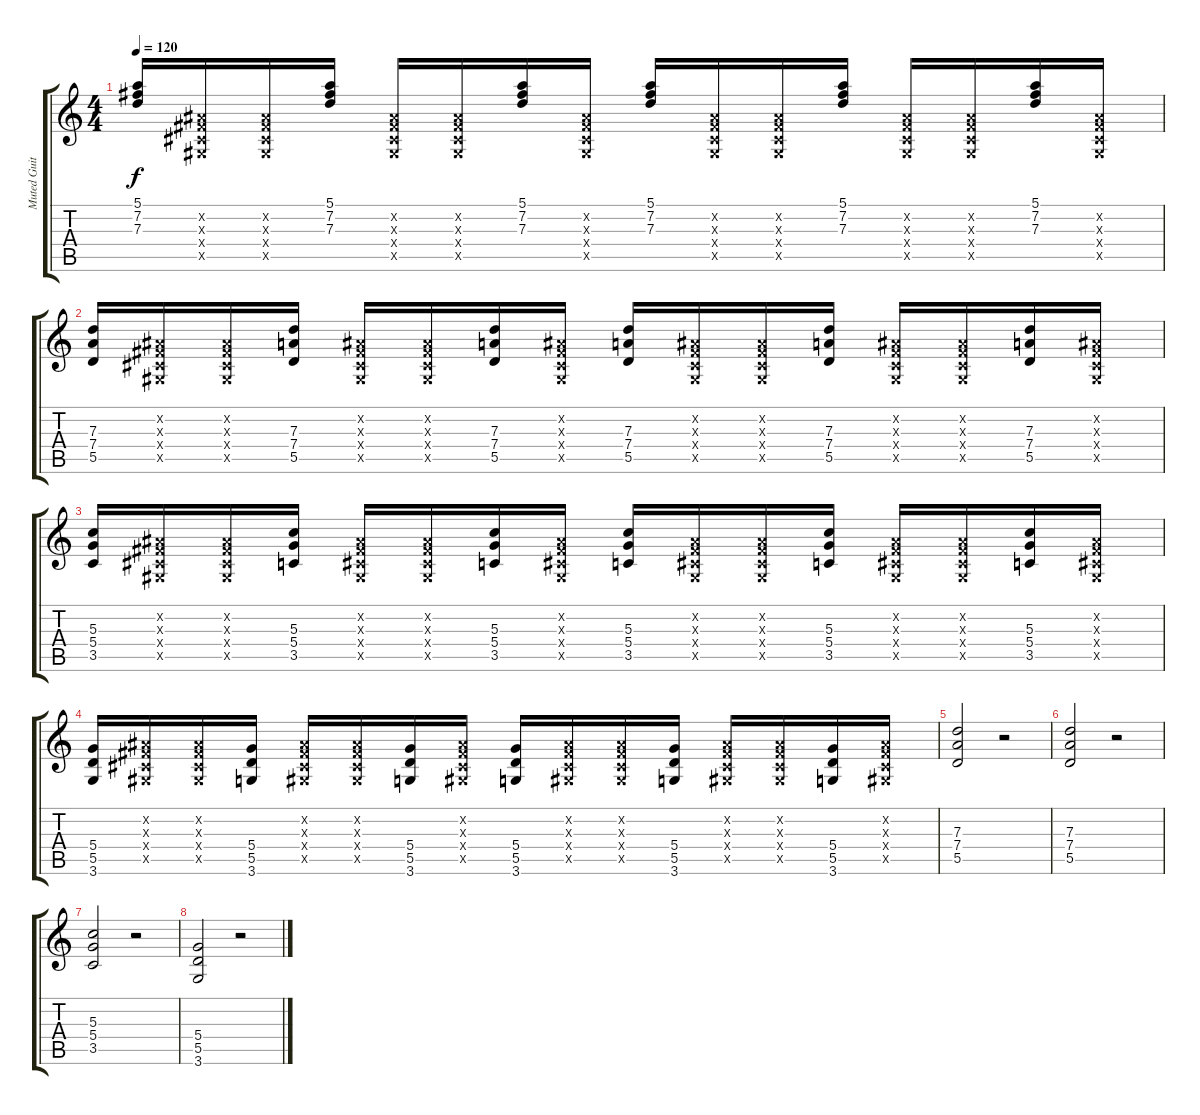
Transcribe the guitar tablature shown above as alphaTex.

\track ("Muted Guitar" "Muted Guit") {instrument overdrivenguitar}
\staff {score tabs}
\tuning (E4 B3 G3 D3 A2 E2) {hide}
\ts (4 4)
\tempo 120
\clef g2
\ks c
(5.1 7.2 7.3).16{dy f} (-1.2{x} -1.3{x} -1.4{x} -1.5{x}).16 (-1.2{x} -1.3{x} -1.4{x} -1.5{x}).16 (5.1 7.2 7.3).16 (-1.2{x} -1.3{x} -1.4{x} -1.5{x}).16 (-1.2{x} -1.3{x} -1.4{x} -1.5{x}).16 (5.1 7.2 7.3).16 (-1.2{x} -1.3{x} -1.4{x} -1.5{x}).16 (5.1 7.2 7.3).16 (-1.2{x} -1.3{x} -1.4{x} -1.5{x}).16 (-1.2{x} -1.3{x} -1.4{x} -1.5{x}).16 (5.1 7.2 7.3).16 (-1.2{x} -1.3{x} -1.4{x} -1.5{x}).16 (-1.2{x} -1.3{x} -1.4{x} -1.5{x}).16 (5.1 7.2 7.3).16 (-1.2{x} -1.3{x} -1.4{x} -1.5{x}).16 |
(7.3 7.4 5.5).16 (-1.2{x} -1.3{x} -1.4{x} -1.5{x}).16 (-1.2{x} -1.3{x} -1.4{x} -1.5{x}).16 (7.3 7.4 5.5).16 (-1.2{x} -1.3{x} -1.4{x} -1.5{x}).16 (-1.2{x} -1.3{x} -1.4{x} -1.5{x}).16 (7.3 7.4 5.5).16 (-1.2{x} -1.3{x} -1.4{x} -1.5{x}).16 (7.3 7.4 5.5).16 (-1.2{x} -1.3{x} -1.4{x} -1.5{x}).16 (-1.2{x} -1.3{x} -1.4{x} -1.5{x}).16 (7.3 7.4 5.5).16 (-1.2{x} -1.3{x} -1.4{x} -1.5{x}).16 (-1.2{x} -1.3{x} -1.4{x} -1.5{x}).16 (7.3 7.4 5.5).16 (-1.2{x} -1.3{x} -1.4{x} -1.5{x}).16 |
(5.3 5.4 3.5).16 (-1.2{x} -1.3{x} -1.4{x} -1.5{x}).16 (-1.2{x} -1.3{x} -1.4{x} -1.5{x}).16 (5.3 5.4 3.5).16 (-1.2{x} -1.3{x} -1.4{x} -1.5{x}).16 (-1.2{x} -1.3{x} -1.4{x} -1.5{x}).16 (5.3 5.4 3.5).16 (-1.2{x} -1.3{x} -1.4{x} -1.5{x}).16 (5.3 5.4 3.5).16 (-1.2{x} -1.3{x} -1.4{x} -1.5{x}).16 (-1.2{x} -1.3{x} -1.4{x} -1.5{x}).16 (5.3 5.4 3.5).16 (-1.2{x} -1.3{x} -1.4{x} -1.5{x}).16 (-1.2{x} -1.3{x} -1.4{x} -1.5{x}).16 (5.3 5.4 3.5).16 (-1.2{x} -1.3{x} -1.4{x} -1.5{x}).16 |
(5.4 5.5 3.6).16 (-1.2{x} -1.3{x} -1.4{x} -1.5{x}).16 (-1.2{x} -1.3{x} -1.4{x} -1.5{x}).16 (5.4 5.5 3.6).16 (-1.2{x} -1.3{x} -1.4{x} -1.5{x}).16 (-1.2{x} -1.3{x} -1.4{x} -1.5{x}).16 (5.4 5.5 3.6).16 (-1.2{x} -1.3{x} -1.4{x} -1.5{x}).16 (5.4 5.5 3.6).16 (-1.2{x} -1.3{x} -1.4{x} -1.5{x}).16 (-1.2{x} -1.3{x} -1.4{x} -1.5{x}).16 (5.4 5.5 3.6).16 (-1.2{x} -1.3{x} -1.4{x} -1.5{x}).16 (-1.2{x} -1.3{x} -1.4{x} -1.5{x}).16 (5.4 5.5 3.6).16 (-1.2{x} -1.3{x} -1.4{x} -1.5{x}).16 |
(7.3 7.4 5.5).2{volume 6} r.2 |
(7.3 7.4 5.5).2 r.2 |
(5.3 5.4 3.5).2 r.2 |
(5.4 5.5 3.6).2 r.2
